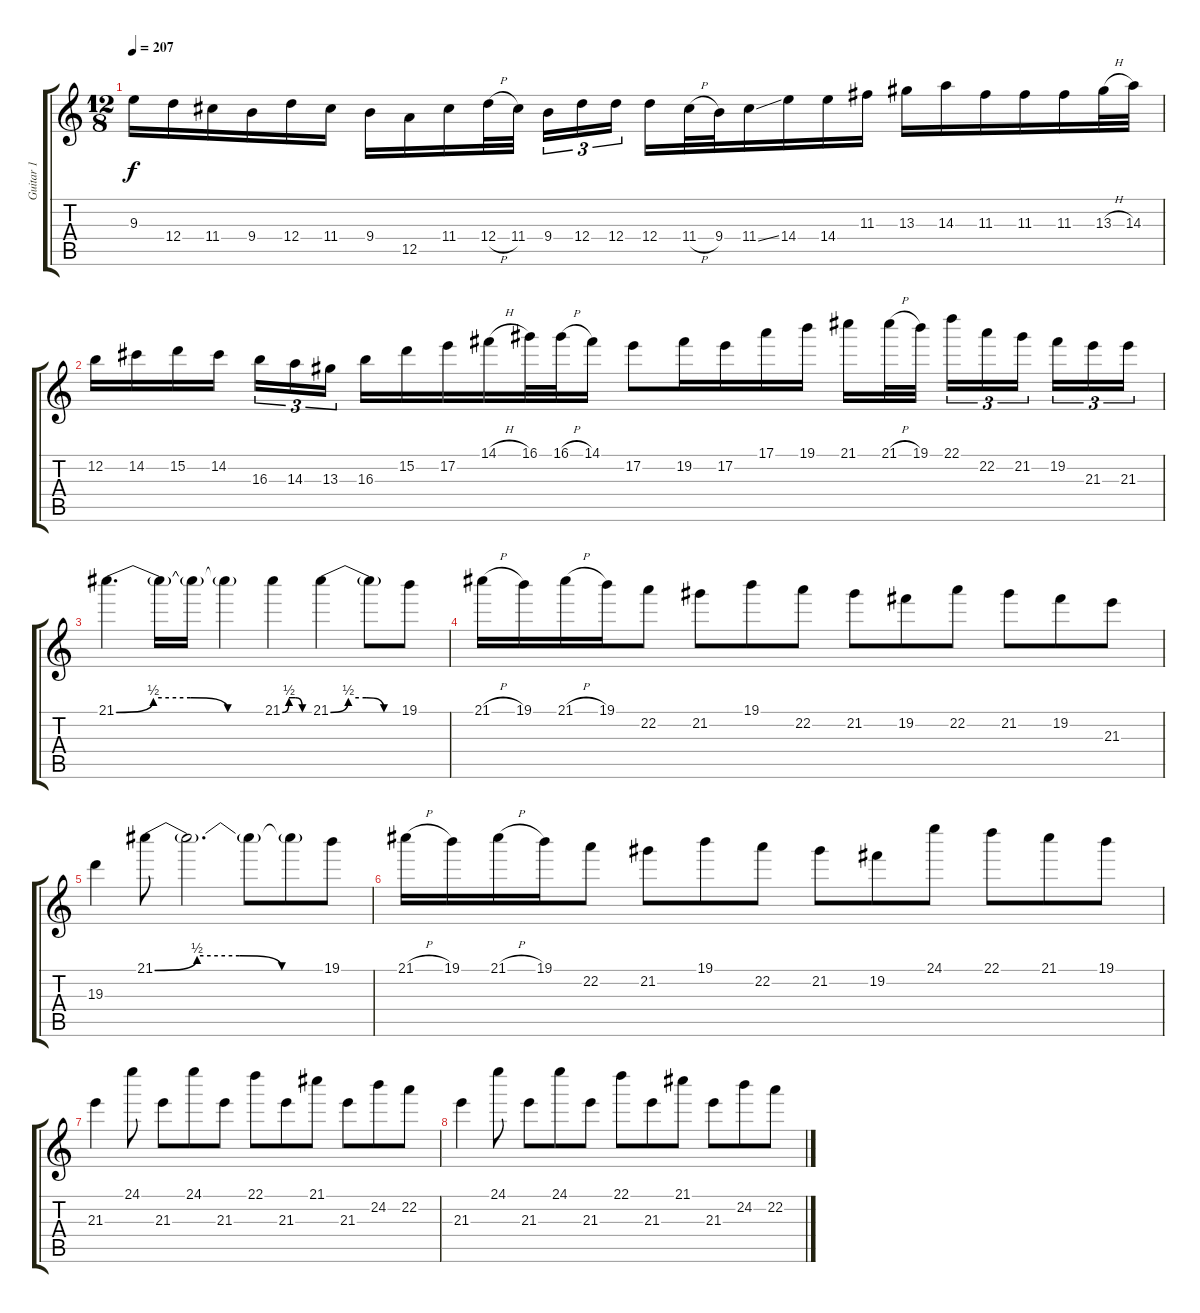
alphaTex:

\track ("Guitar 1" "Guitar 1") {instrument distortionguitar}
\staff {score tabs}
\tuning (E4 B3 G3 D3 A2 E2) {hide}
\ts (12 8)
\tempo 207
\clef g2
\ks c
9.3.16{dy f} 12.4.16 11.4.16 9.4.16 12.4.16 11.4.16 9.4.16 12.5.16 11.4.16 12.4{h}.32 11.4.32{beam splitsecondary} 9.4.16{tu (3 2)} 12.4.16{tu (3 2)} 12.4.16{tu (3 2)} 12.4.16 11.4{h}.32 9.4.32 11.4{ss}.16 14.4.16 14.4.16 11.3.16 13.3.16 14.3.16 11.3.16 11.3.16 11.3.16 13.3{h}.32 14.3.32 |
12.2.16 14.2.16 15.2.16 14.2.16{beam splitsecondary} 16.3.16{tu (3 2)} 14.3.16{tu (3 2)} 13.3.16{tu (3 2)} 16.3.16 15.2.16 17.2.16 14.1{h}.16 16.1.32 16.1{h}.32 14.1.16 17.2.8 19.2.16 17.2.16 17.1.16 19.1.16 21.1.16 21.1{h}.32 19.1.32{beam splitsecondary} 22.1.16{tu (3 2)} 22.2.16{tu (3 2)} 21.2.16{tu (3 2) beam splitsecondary} 19.2.16{tu (3 2)} 21.3.16{tu (3 2)} 21.3.16{tu (3 2)} |
21.1{be (custom 0 0 15 2 30 2 45 0 60 0)}.4{d} 21.1{t}.16 21.1{t}.16 21.1{t}.4 21.1{be (custom 0 0 15 2 30 2 45 0 60 0)}.4 21.1{be (custom 0 0 15 2 30 2 45 0 60 0)}.4 21.1{t}.8 19.1.8 |
21.1{h}.16 19.1.16 21.1{h}.16 19.1.16 22.2.8 21.2.8 19.1.8 22.2.8 21.2.8 19.2.8 22.2.8 21.2.8 19.2.8 21.3.8 |
19.3.4 21.1{be (custom 0 0 15 2 30 2 45 0 60 0)}.8 21.1{t}.2{d} 21.1{t}.8 21.1{t}.8 19.1.8 |
21.1{h}.16 19.1.16 21.1{h}.16 19.1.16 22.2.8 21.2.8 19.1.8 22.2.8 21.2.8 19.2.8 24.1.8 22.1.8 21.1.8 19.1.8 |
21.3.4 24.1.8 21.3.8 24.1.8 21.3.8 22.1.8 21.3.8 21.1.8 21.3.8 24.2.8 22.2.8 |
21.3.4 24.1.8 21.3.8 24.1.8 21.3.8 22.1.8 21.3.8 21.1.8 21.3.8 24.2.8 22.2.8
